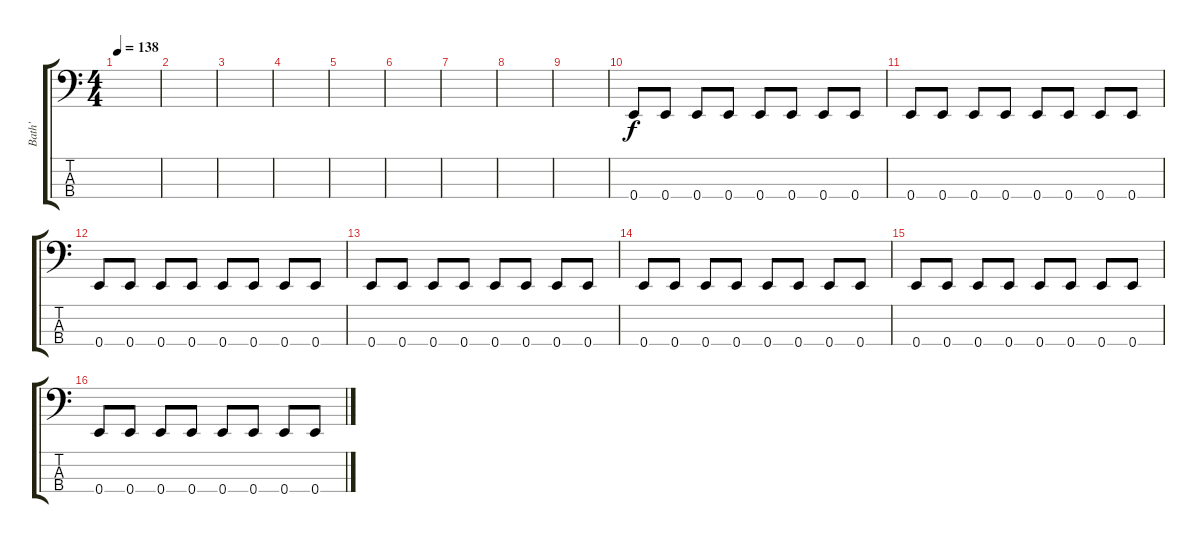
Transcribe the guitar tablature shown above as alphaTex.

\track ("Bath'" "Bath'") {instrument electricbassfinger}
\staff {score tabs}
\tuning (G2 D2 A1 E1) {hide}
\ts (4 4)
\tempo 138
\clef f4
\ks c
|
|
|
|
|
|
|
|
|
0.4.8 0.4.8 0.4.8 0.4.8 0.4.8 0.4.8 0.4.8 0.4.8 |
0.4.8 0.4.8 0.4.8 0.4.8 0.4.8 0.4.8 0.4.8 0.4.8 |
0.4.8 0.4.8 0.4.8 0.4.8 0.4.8 0.4.8 0.4.8 0.4.8 |
0.4.8 0.4.8 0.4.8 0.4.8 0.4.8 0.4.8 0.4.8 0.4.8 |
0.4.8 0.4.8 0.4.8 0.4.8 0.4.8 0.4.8 0.4.8 0.4.8 |
0.4.8 0.4.8 0.4.8 0.4.8 0.4.8 0.4.8 0.4.8 0.4.8 |
0.4.8 0.4.8 0.4.8 0.4.8 0.4.8 0.4.8 0.4.8 0.4.8
